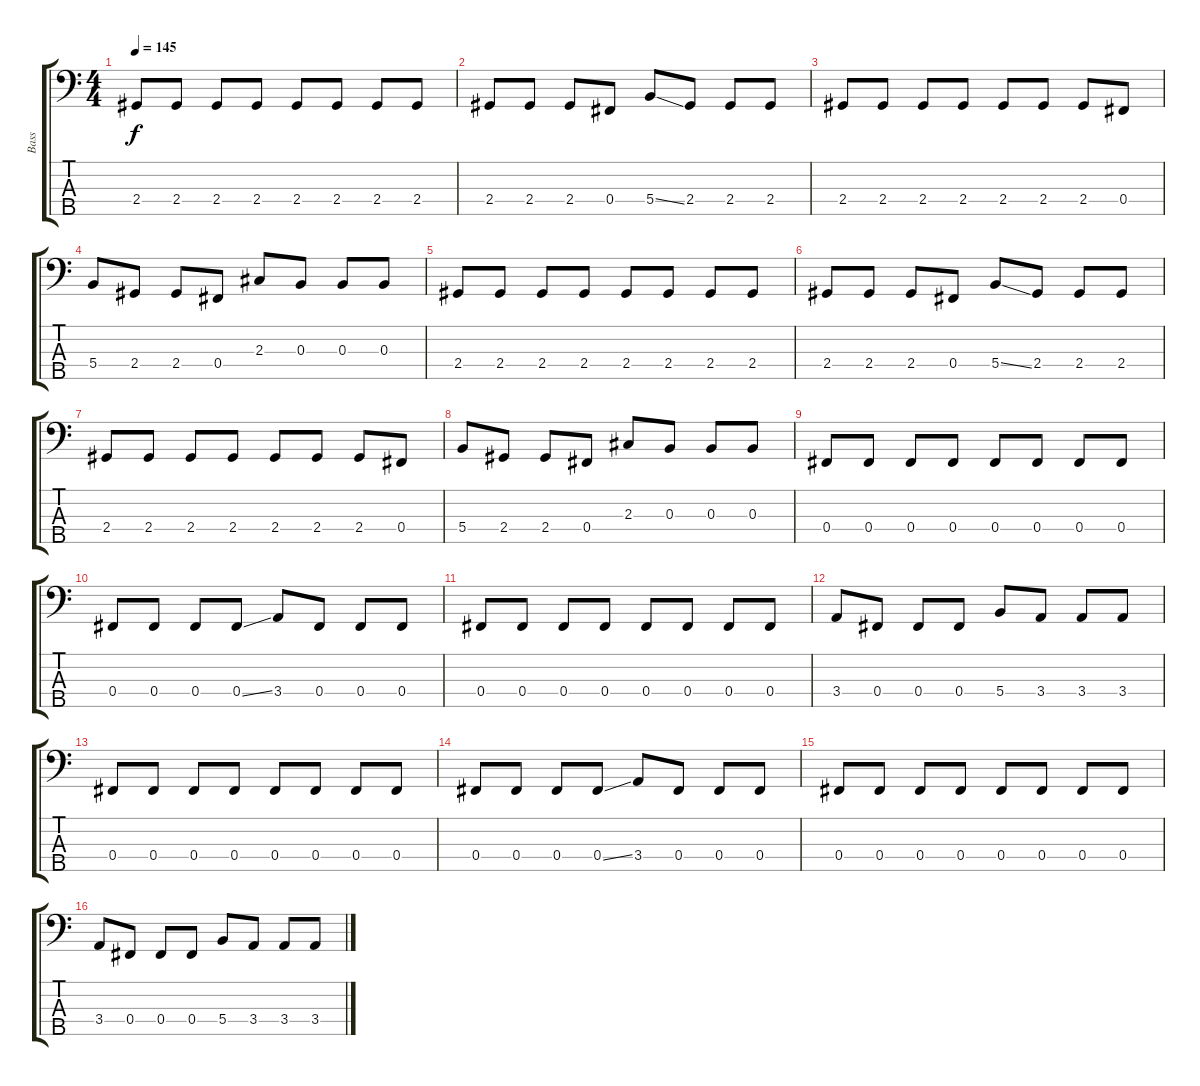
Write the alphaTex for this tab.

\track ("Bass" "Bass") {instrument electricbasspick}
\staff {score tabs}
\tuning (Ab2 E2 B1 Gb1 B0) {hide}
\ts (4 4)
\tempo 145
\clef f4
\ks c
2.4.8{dy f} 2.4.8 2.4.8 2.4.8 2.4.8 2.4.8 2.4.8 2.4.8 |
2.4.8 2.4.8 2.4.8 0.4.8 5.4{ss}.8 2.4.8 2.4.8 2.4.8 |
2.4.8 2.4.8 2.4.8 2.4.8 2.4.8 2.4.8 2.4.8 0.4.8 |
5.4.8 2.4.8 2.4.8 0.4.8 2.3.8 0.3.8 0.3.8 0.3.8 |
2.4.8 2.4.8 2.4.8 2.4.8 2.4.8 2.4.8 2.4.8 2.4.8 |
2.4.8 2.4.8 2.4.8 0.4.8 5.4{ss}.8 2.4.8 2.4.8 2.4.8 |
2.4.8 2.4.8 2.4.8 2.4.8 2.4.8 2.4.8 2.4.8 0.4.8 |
5.4.8 2.4.8 2.4.8 0.4.8 2.3.8 0.3.8 0.3.8 0.3.8 |
0.4.8 0.4.8 0.4.8 0.4.8 0.4.8 0.4.8 0.4.8 0.4.8 |
0.4.8 0.4.8 0.4.8 0.4{ss}.8 3.4.8 0.4.8 0.4.8 0.4.8 |
0.4.8 0.4.8 0.4.8 0.4.8 0.4.8 0.4.8 0.4.8 0.4.8 |
3.4.8 0.4.8 0.4.8 0.4.8 5.4.8 3.4.8 3.4.8 3.4.8 |
0.4.8 0.4.8 0.4.8 0.4.8 0.4.8 0.4.8 0.4.8 0.4.8 |
0.4.8 0.4.8 0.4.8 0.4{ss}.8 3.4.8 0.4.8 0.4.8 0.4.8 |
0.4.8 0.4.8 0.4.8 0.4.8 0.4.8 0.4.8 0.4.8 0.4.8 |
3.4.8 0.4.8 0.4.8 0.4.8 5.4.8 3.4.8 3.4.8 3.4.8
